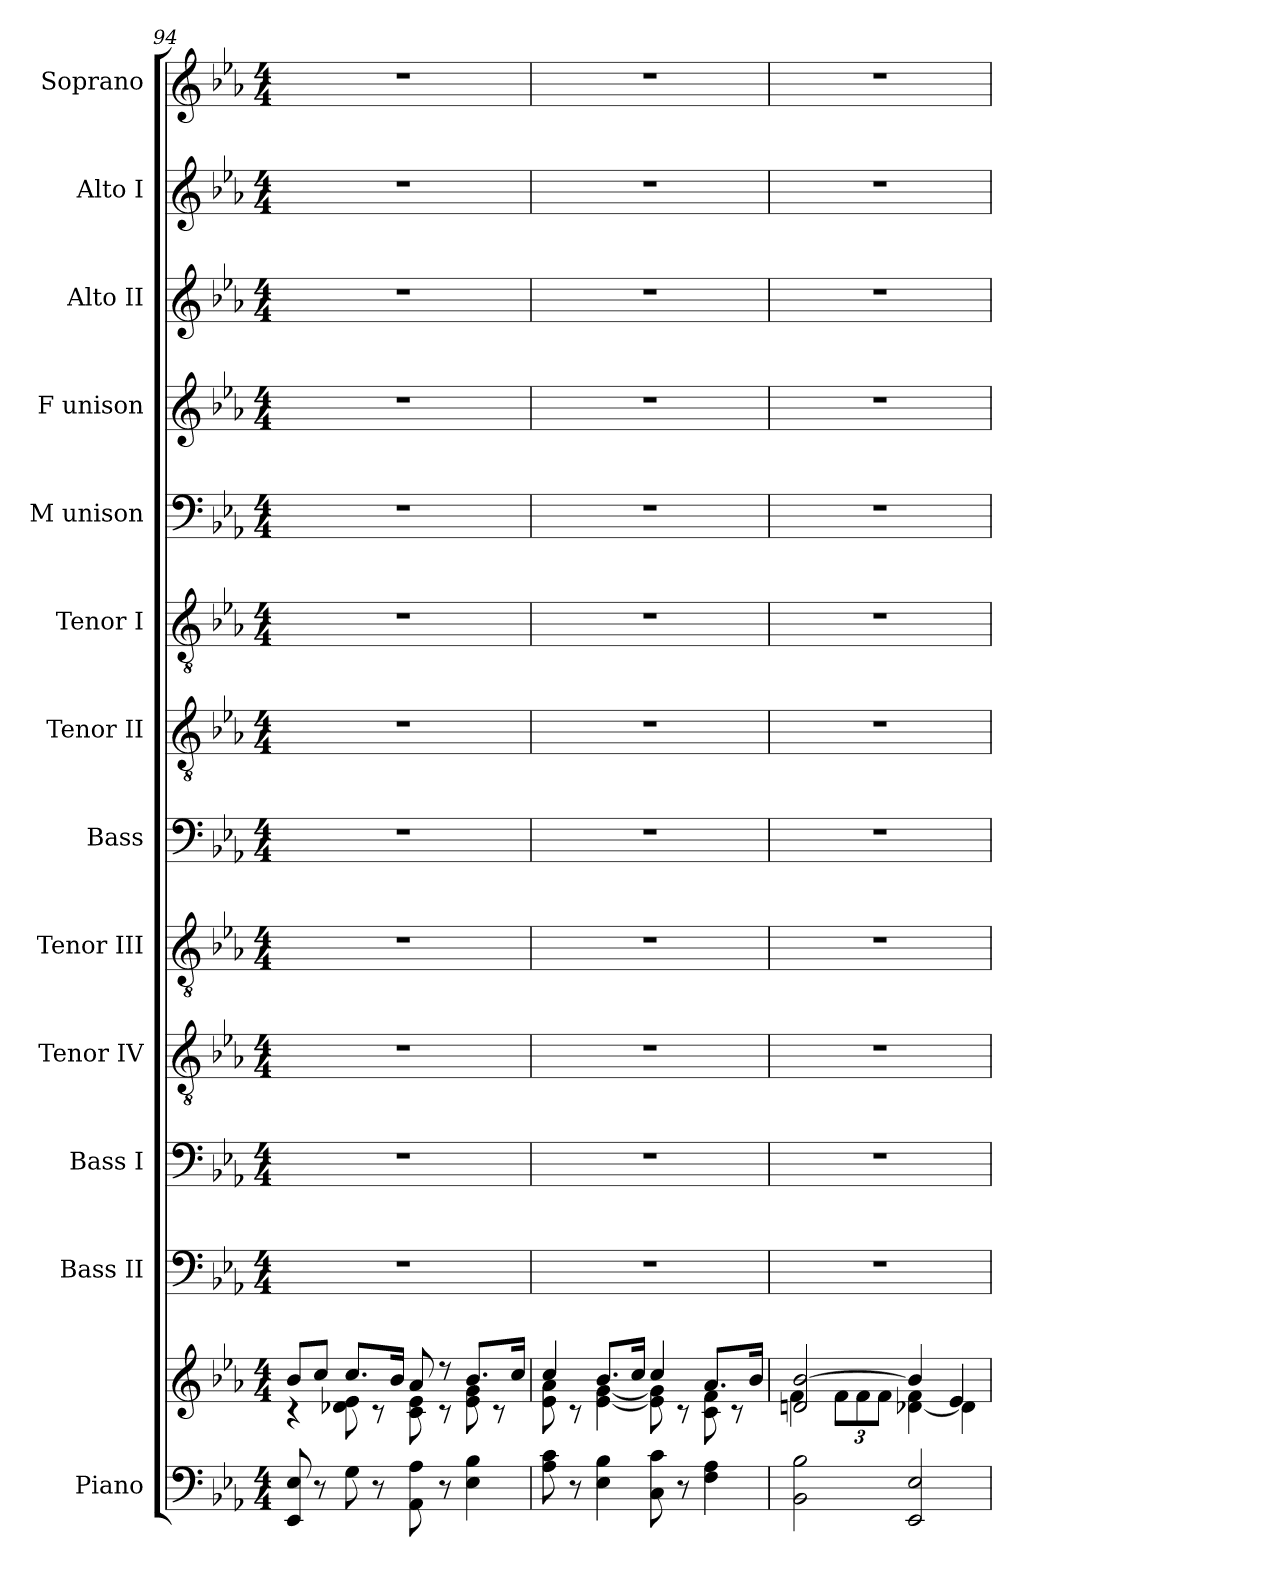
**kern	**kern	**kern	**kern	**kern	**kern	**kern	**kern	**kern	**kern	**kern	**kern	**kern	**kern
*part13	*part13	*part12	*part11	*part10	*part9	*part8	*part7	*part6	*part5	*part4	*part3	*part2	*part1
*staff14	*staff13	*staff12	*staff11	*staff10	*staff9	*staff8	*staff7	*staff6	*staff5	*staff4	*staff3	*staff2	*staff1
*I"Piano	*	*I"Bass II	*I"Bass I	*I"Tenor IV	*I"Tenor III	*I"Bass	*I"Tenor II	*I"Tenor I	*I"M unison	*I"F unison	*I"Alto II	*I"Alto I	*I"Soprano
*	*	*I'B.II	*I'B.I	*I'T.IV	*I'T.III	*I'B.	*I'T.II	*I'T.I	*I'M.u.	*I'F.u.	*I'A.II	*I'A.I	*I'S.
*clefF4	*clefG2	*clefF4	*clefF4	*clefGv2	*clefGv2	*clefF4	*clefGv2	*clefGv2	*clefF4	*clefG2	*clefG2	*clefG2	*clefG2
*k[b-e-a-]	*k[b-e-a-]	*k[b-e-a-]	*k[b-e-a-]	*k[b-e-a-]	*k[b-e-a-]	*k[b-e-a-]	*k[b-e-a-]	*k[b-e-a-]	*k[b-e-a-]	*k[b-e-a-]	*k[b-e-a-]	*k[b-e-a-]	*k[b-e-a-]
*M4/4	*M4/4	*M4/4	*M4/4	*M4/4	*M4/4	*M4/4	*M4/4	*M4/4	*M4/4	*M4/4	*M4/4	*M4/4	*M4/4
=94	=94	=94	=94	=94	=94	=94	=94	=94	=94	=94	=94	=94	=94
*	*^	*	*	*	*	*	*	*	*	*	*	*	*
8EE-/ 8E-/	8b-/L	4rc	1r	1r	1r	1r	1r	1r	1r	1r	1r	1r	1r	1r
8r	8cc/J	.	.	.	.	.	.	.	.	.	.	.	.	.
8G\	8.cc/L	8d-X\ 8e-\	.	.	.	.	.	.	.	.	.	.	.	.
8r	.	8rc	.	.	.	.	.	.	.	.	.	.	.	.
.	16b-/Jk	.	.	.	.	.	.	.	.	.	.	.	.	.
8AA-\ 8A-\	8a-/	8c\ 8e-\	.	.	.	.	.	.	.	.	.	.	.	.
8r	8r	8rc	.	.	.	.	.	.	.	.	.	.	.	.
4E-\ 4B-\	8.b-/L	8e-\ 8g\	.	.	.	.	.	.	.	.	.	.	.	.
.	.	8rc	.	.	.	.	.	.	.	.	.	.	.	.
.	16cc/Jk	.	.	.	.	.	.	.	.	.	.	.	.	.
!!LO:LB:g=z
=95	=95	=95	=95	=95	=95	=95	=95	=95	=95	=95	=95	=95	=95	=95
8A-\ 8c\	4cc/	8e-\ 8a-\	1r	1r	1r	1r	1r	1r	1r	1r	1r	1r	1r	1r
8r	.	8rc	.	.	.	.	.	.	.	.	.	.	.	.
4E-\ 4B-\	8.b-/L	[4e-\ [4g\	.	.	.	.	.	.	.	.	.	.	.	.
.	16cc/Jk	.	.	.	.	.	.	.	.	.	.	.	.	.
8C\ 8c\	4cc/	8e-\] 8g\]	.	.	.	.	.	.	.	.	.	.	.	.
8r	.	8rc	.	.	.	.	.	.	.	.	.	.	.	.
4F\ 4A-\	8.a-/L	8c\ 8f\	.	.	.	.	.	.	.	.	.	.	.	.
.	.	8rc	.	.	.	.	.	.	.	.	.	.	.	.
.	16b-/Jk	.	.	.	.	.	.	.	.	.	.	.	.	.
=96	=96	=96	=96	=96	=96	=96	=96	=96	=96	=96	=96	=96	=96	=96
2BB-\ 2B-\	2dn/ [2b-/	4f\	1r	1r	1r	1r	1r	1r	1r	1r	1r	1r	1r	1r
*	*	*Xbrackettup	*	*	*	*	*	*	*	*	*	*	*	*
.	.	12f\L	.	.	.	.	.	.	.	.	.	.	.	.
.	.	12f\	.	.	.	.	.	.	.	.	.	.	.	.
.	.	12f\J	.	.	.	.	.	.	.	.	.	.	.	.
2EE-/ 2E-/	4b-/]	[4d-X\ 4f\	.	.	.	.	.	.	.	.	.	.	.	.
.	4e-/	4d-\]	.	.	.	.	.	.	.	.	.	.	.	.
*	*v	*v	*	*	*	*	*	*	*	*	*	*	*	*
=	=	=	=	=	=	=	=	=	=	=	=	=	=
*-	*-	*-	*-	*-	*-	*-	*-	*-	*-	*-	*-	*-	*-
